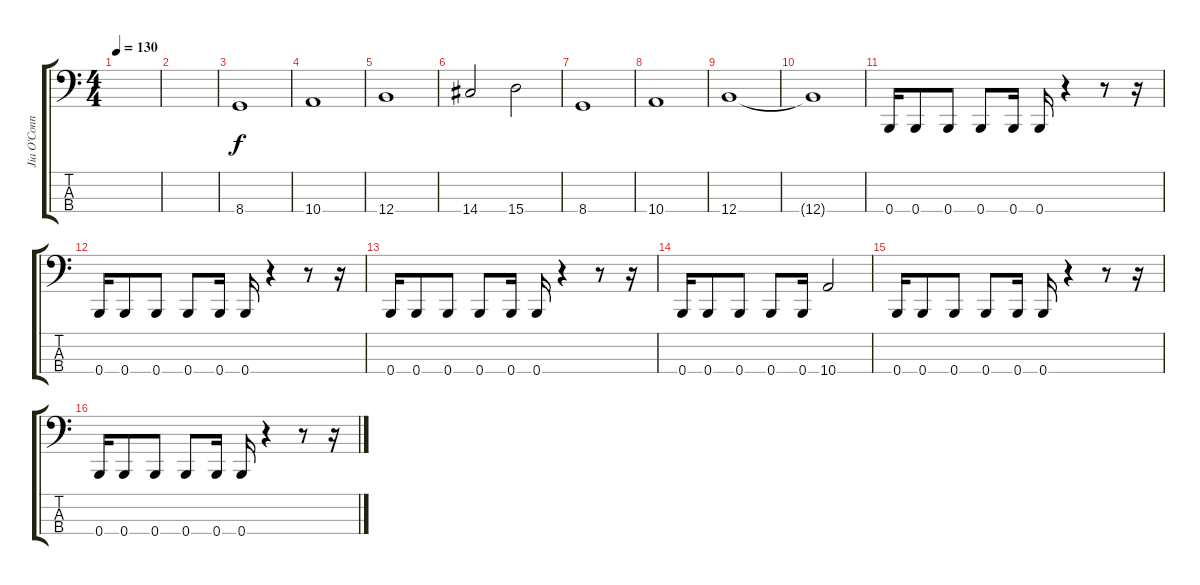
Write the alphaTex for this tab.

\track ("Jia O'Connor" "Jia O'Conn") {instrument electricbasspick}
\staff {score tabs}
\tuning (E2 B1 Gb1 B0) {hide}
\ts (4 4)
\tempo 130
\clef f4
\ks c
|
|
8.4.1 |
10.4.1 |
12.4.1 |
14.4.2 15.4.2 |
8.4.1 |
10.4.1 |
12.4.1 |
12.4{t}.1 |
0.4.16{volume 13 balance 8} 0.4.8 0.4.8 0.4.8 0.4.16 0.4.16 r.4 r.8 r.16 |
0.4.16 0.4.8 0.4.8 0.4.8 0.4.16 0.4.16 r.4 r.8 r.16 |
0.4.16 0.4.8 0.4.8 0.4.8 0.4.16 0.4.16 r.4 r.8 r.16 |
0.4.16 0.4.8 0.4.8 0.4.8 0.4.16 10.4.2 |
0.4.16 0.4.8 0.4.8 0.4.8 0.4.16 0.4.16 r.4 r.8 r.16 |
0.4.16 0.4.8 0.4.8 0.4.8 0.4.16 0.4.16 r.4 r.8 r.16
